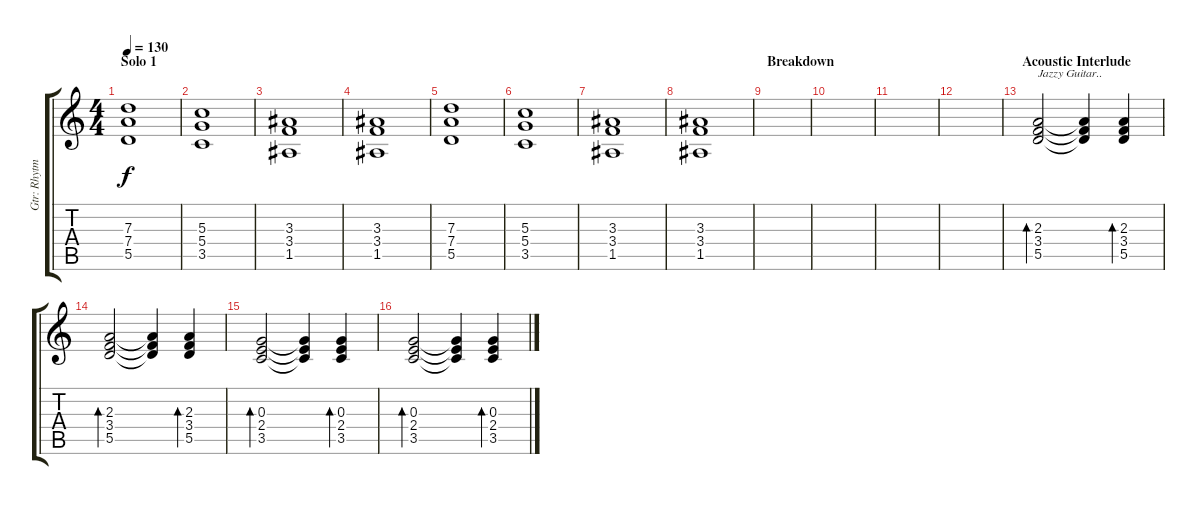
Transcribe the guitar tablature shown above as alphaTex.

\track ("Gtr: Rhytm" "Gtr: Rhytm") {instrument distortionguitar}
\staff {score tabs}
\tuning (E4 B3 G3 D3 A2 E2) {hide}
\ts (4 4)
\section ("" "Solo 1")
\tempo 130
\clef g2
\ks c
(7.3 7.4 5.5).1{dy f} |
(5.3 5.4 3.5).1 |
(3.3 3.4 1.5).1 |
(3.3 3.4 1.5).1 |
(7.3 7.4 5.5).1 |
(5.3 5.4 3.5).1 |
(3.3 3.4 1.5).1 |
(3.3 3.4 1.5).1 |
\section ("" "Breakdown")
|
|
|
|
\section ("" "Acoustic Interlude")
(2.3 3.4 5.5).2{bd 240 txt "Jazzy Guitar.." volume 16 instrument electricguitarjazz} (2.3{t} 3.4{t} 5.5{t}).4 (2.3 3.4 5.5).4{bd 240} |
(2.3 3.4 5.5).2{bd 240} (2.3{t} 3.4{t} 5.5{t}).4 (2.3 3.4 5.5).4{bd 240} |
(0.3 2.4 3.5).2{bd 240} (0.3{t} 2.4{t} 3.5{t}).4 (0.3 2.4 3.5).4{bd 240} |
(0.3 2.4 3.5).2{bd 240} (0.3{t} 2.4{t} 3.5{t}).4 (0.3 2.4 3.5).4{bd 240}
